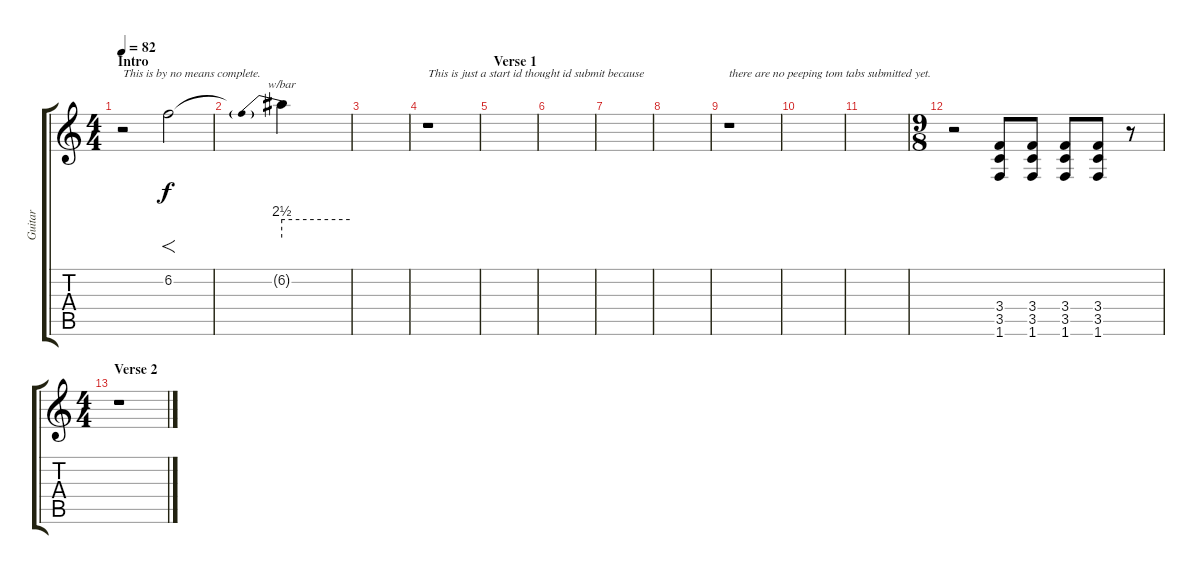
\track ("Guitar" "Guitar") {instrument distortionguitar}
\staff {score tabs}
\tuning (E4 B3 G3 D3 A2 E2) {hide}
\ts (4 4)
\section ("" "Intro")
\tempo 82
\clef g2
\ks c
r.2{txt "This is by no means complete." dy f instrument distortionguitar} 6.2.2{f} |
6.2{t}.4{tbe (predive default 0 10 60 10)} |
|
r.1{txt "This is just a start id thought id submit because"} |
\section ("" "Verse 1")
|
|
|
|
r.1{txt "there are no peeping tom tabs submitted yet."} |
|
|
\ts (9 8)
r.2{volume 11} (3.4 3.5 1.6).8 (3.4 3.5 1.6).8 (3.4 3.5 1.6).8 (3.4 3.5 1.6).8 r.8 |
\ts (4 4)
\section ("" "Verse 2")
r.1{volume 5}
